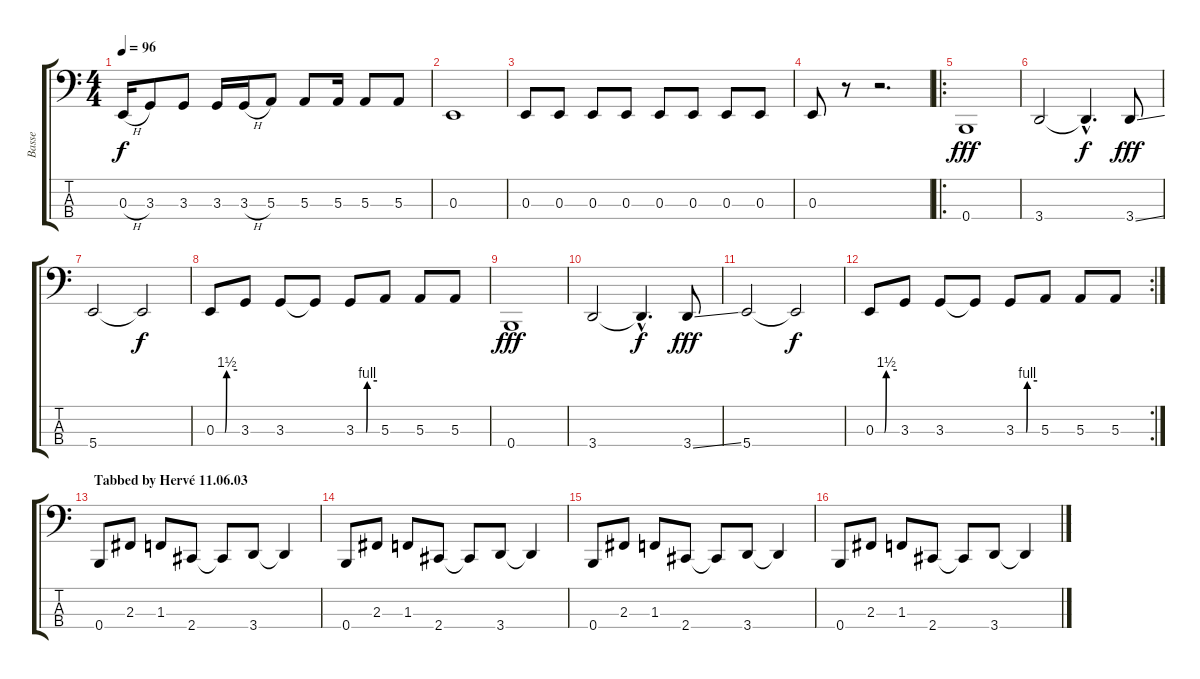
\track ("Basse" "Basse") {instrument fretlessbass}
\staff {score tabs}
\tuning (D2 A1 E1 B0) {hide}
\ts (4 4)
\tempo 96
\clef f4
\ks c
0.3{h}.16{dy f} 3.3.8 3.3.8 3.3.16 3.3{h}.16 5.3.8 5.3.8 5.3.16 5.3.8 5.3.8 |
0.3.1 |
0.3.8 0.3.8 0.3.8 0.3.8 0.3.8 0.3.8 0.3.8 0.3.8 |
0.3.8 r.8 r.2{d} |
\ro
0.4.1{dy fff volume 16 instrument fretlessbass} |
3.4.2 3.4{hac t}.4{d dy f} 3.4{ss}.8{dy fff} |
5.4.2 5.4{t}.2{dy f} |
0.3{be (custom 0 0 25 0 30 6 60 6)}.8 3.3.8 3.3.8 3.3{t}.8 3.3{be (custom 0 0 30 0 32 4 60 4)}.8 5.3.8 5.3.8 5.3.8 |
0.4.1{dy fff} |
3.4.2 3.4{hac t}.4{d dy f} 3.4{ss}.8{dy fff} |
5.4.2 5.4{t}.2{dy f} |
\rc 2
0.3{be (custom 0 0 25 0 30 6 60 6)}.8 3.3.8 3.3.8 3.3{t}.8 3.3{be (custom 0 0 30 0 32 4 60 4)}.8 5.3.8 5.3.8 5.3.8 |
\section ("" "Tabbed by Hervé 11.06.03")
0.4.8{instrument electricbassfinger} 2.3.8 1.3.8 2.4.8 2.4{t}.8 3.4.8 3.4{t}.4 |
0.4.8 2.3.8 1.3.8 2.4.8 2.4{t}.8 3.4.8 3.4{t}.4 |
0.4.8 2.3.8 1.3.8 2.4.8 2.4{t}.8 3.4.8 3.4{t}.4 |
0.4.8 2.3.8 1.3.8 2.4.8 2.4{t}.8 3.4.8 3.4{t}.4
